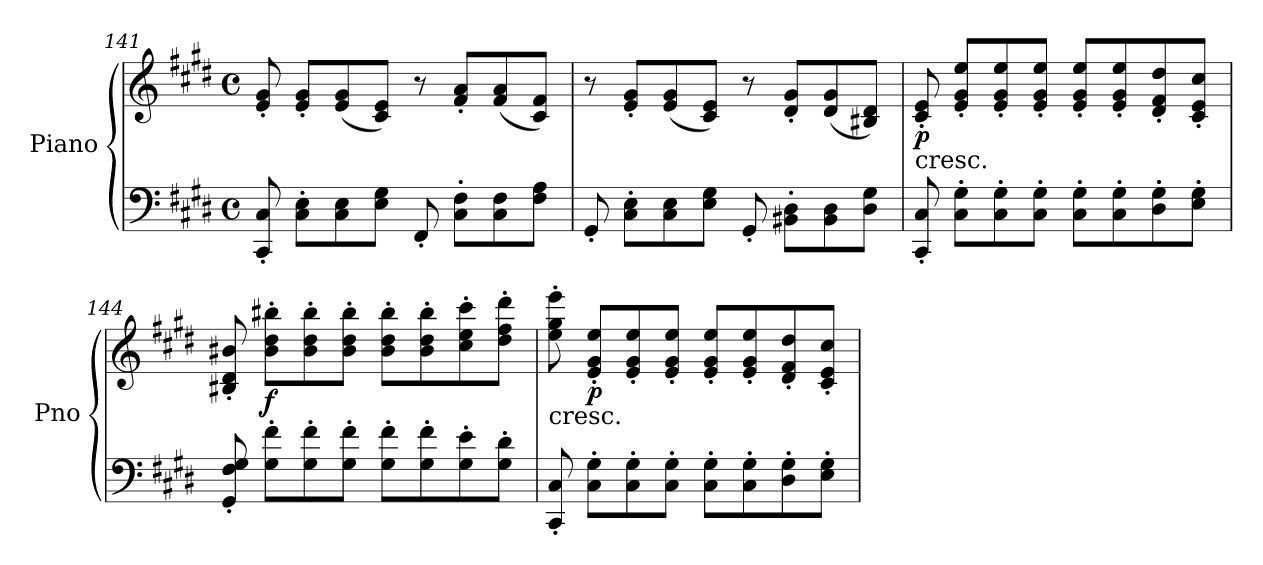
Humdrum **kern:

**kern	**kern	**dynam
*part1	*part1	*part1
*staff2	*staff1	*staff1/2
*I"Piano	*	*
*I'Pno	*	*
!!LO:PB:g=z
*clefF4	*clefG2	*
*k[f#c#g#d#]	*k[f#c#g#d#]	*
*M4/4	*M4/4	*
*met(c)	*met(c)	*
=141	=141	=141
8CC#/' 8C#/'	8e/' 8g#/'	.
8C#\' 8E\'L	8e/' 8g#/'L	.
8C#\ 8E\	(8e/ 8g#/	.
8E\ 8G#\J	8c#/ 8e/J)	.
8FF#'/	8r	.
8C#\' 8F#\'L	8f#/' 8a/'L	.
8C#\ 8F#\	(8f#/ 8a/	.
8F#\ 8A\J	8c#/ 8f#/J)	.
=142	=142	=142
8GG#'/	8r	.
8C#\' 8E\'L	8e/' 8g#/'L	.
8C#\ 8E\	(8e/ 8g#/	.
8E\ 8G#\J	8c#/ 8e/J)	.
8GG#'/	8r	.
8BB#X\' 8D#\'L	8d#/' 8g#/'L	.
8BB#\ 8D#\	(8d#/ 8g#/	.
8D#\ 8G#\J	8B#X/ 8d#/J)	.
=143	=143	=143
!	!LO:TX:b:t=cresc.	!
!	!	!LO:DY:b
8CC#/' 8C#/'	8c#/' 8e/'	p
8C#\' 8G#\'L	8e/' 8g#/' 8ee/'L	.
8C#\' 8G#\'	8e/' 8g#/' 8ee/'	.
8C#\' 8G#\'J	8e/' 8g#/' 8ee/'J	.
8C#\' 8G#\'L	8e/' 8g#/' 8ee/'L	.
8C#\' 8G#\'	8e/' 8g#/' 8ee/'	.
8D#\' 8G#\'	8d#/' 8f#/' 8dd#/'	.
8E\' 8G#\'J	8c#/' 8e/' 8cc#/'J	.
=144	=144	=144
8GG#/' 8F#/' 8G#/'	8B#X/' 8d#/' 8b#X/'	.
!	!	!LO:DY:b
8G#\' 8f#\'L	8b#\' 8dd#\' 8bb#X\'L	f
8G#\' 8f#\'	8b#\' 8dd#\' 8bb#\'	.
8G#\' 8f#\'J	8b#\' 8dd#\' 8bb#\'J	.
8G#\' 8f#\'L	8b#\' 8dd#\' 8bb#\'L	.
8G#\' 8f#\'	8b#\' 8dd#\' 8bb#\'	.
8G#\' 8e\'	8cc#\' 8ee\' 8ccc#\'	.
8G#\' 8d#\'J	8dd#\' 8ff#\' 8ddd#\'J	.
!!LO:LB:g=z
=145	=145	=145
!	!LO:TX:b:t=cresc.	!
8CC#/' 8C#/'	8ee\' 8gg#\' 8eee\'	.
!	!	!LO:DY:b
8C#\' 8G#\'L	8e/' 8g#/' 8ee/'L	p
8C#\' 8G#\'	8e/' 8g#/' 8ee/'	.
8C#\' 8G#\'J	8e/' 8g#/' 8ee/'J	.
8C#\' 8G#\'L	8e/' 8g#/' 8ee/'L	.
8C#\' 8G#\'	8e/' 8g#/' 8ee/'	.
8D#\' 8G#\'	8d#/' 8f#/' 8dd#/'	.
8E\' 8G#\'J	8c#/' 8e/' 8cc#/'J	.
=	=	=
*-	*-	*-
